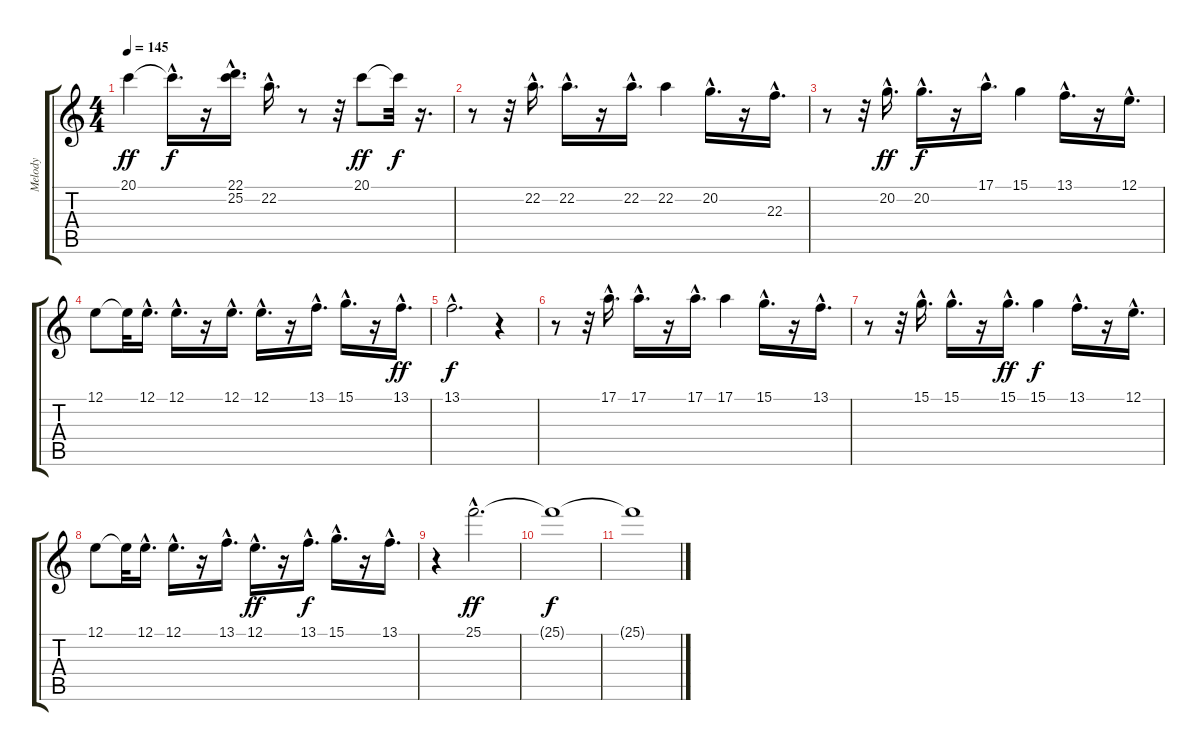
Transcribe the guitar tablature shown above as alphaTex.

\track ("Melody" "Melody") {instrument panflute}
\staff {score tabs}
\tuning (E4 B3 G3 D3 A2 E2) {hide}
\ts (4 4)
\tempo 145
\clef g2
\ks c
20.1.4{dy ff} 20.1{hac t}.16{d dy f} r.16 (22.1{hac} 25.2{hac}).16{d} 22.2{hac}.16{d} r.8 r.32 20.1.8{dy ff} 20.1{t}.32{dy f} r.16{d} |
r.8 r.32 22.2{hac}.16{d} 22.2{hac}.16{d} r.16 22.2{hac}.16{d} 22.2.4 20.2{hac}.16{d} r.16 22.3{hac}.16{d} |
r.8 r.32 20.2{hac}.16{d dy ff} 20.2{hac}.16{d dy f} r.16 17.1{hac}.16{d} 15.1.4 13.1{hac}.16{d} r.16 12.1{hac}.16{d} |
12.1.8 12.1{t}.32 12.1{hac}.16{d} 12.1{hac}.16{d} r.16 12.1{hac}.16{d} 12.1{hac}.16{d} r.16 13.1{hac}.16{d} 15.1{hac}.16{d} r.16 13.1{hac}.16{d dy ff} |
13.1{hac}.2{d dy f} r.4 |
r.8 r.32 17.1{hac}.16{d} 17.1{hac}.16{d} r.16 17.1{hac}.16{d} 17.1.4 15.1{hac}.16{d} r.16 13.1{hac}.16{d} |
r.8 r.32 15.1{hac}.16{d} 15.1{hac}.16{d} r.16 15.1{hac}.16{d dy ff} 15.1.4{dy f} 13.1{hac}.16{d} r.16 12.1{hac}.16{d} |
12.1.8 12.1{t}.32 12.1{hac}.16{d} 12.1{hac}.16{d} r.16 13.1{hac}.16{d} 12.1{hac}.16{d dy ff} r.16 13.1{hac}.16{d dy f} 15.1{hac}.16{d} r.16 13.1{hac}.16{d} |
r.4 25.1{hac}.2{d dy ff} |
25.1{t}.1{dy f} |
25.1{t}.1
